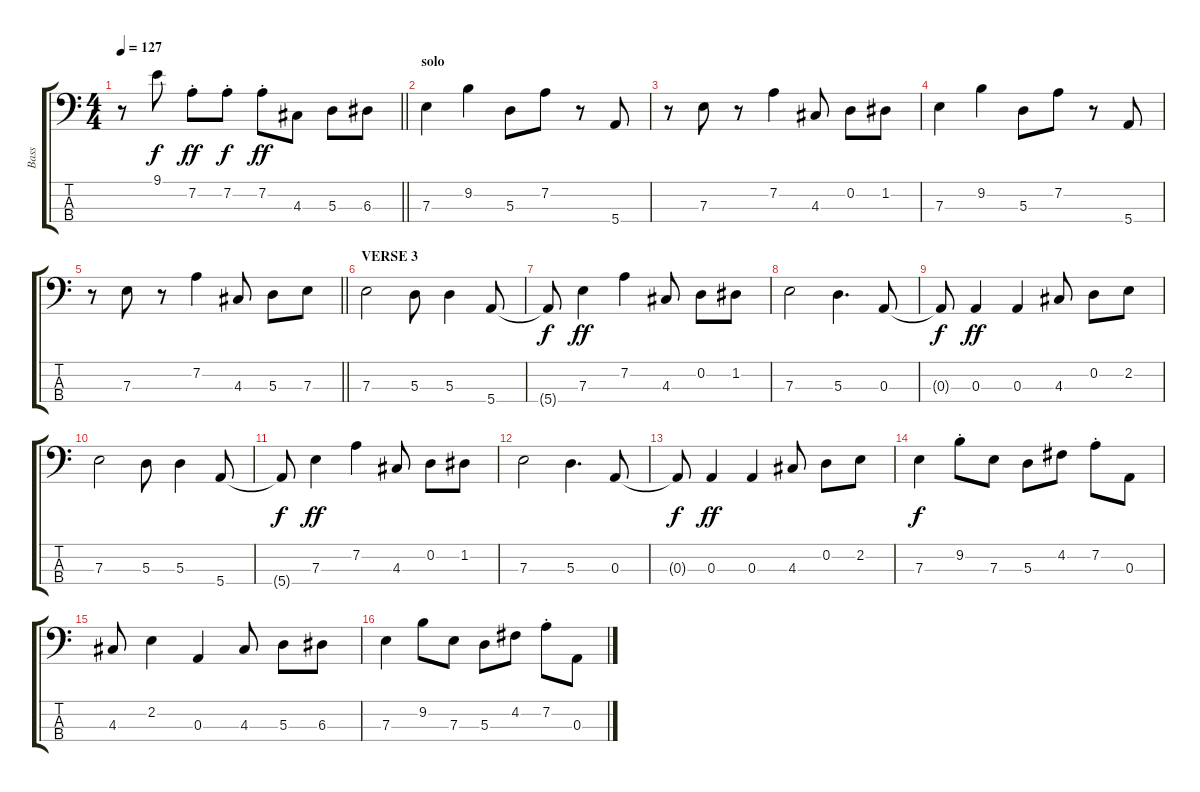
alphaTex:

\track ("Bass" "Bass") {instrument electricbasspick}
\staff {score tabs}
\tuning (G2 D2 A1 E1) {hide}
\ts (4 4)
\tempo 127
\clef f4
\barLineRight lightlight
\ks c
r.8{dy f} 9.1.8 7.2{st}.8{dy ff} 7.2{st}.8{dy f} 7.2{st}.8{dy ff} 4.3.8 5.3.8 6.3.8 |
\section ("" "solo")
7.3.4 9.2.4 5.3.8 7.2.8 r.8 5.4.8 |
r.8 7.3.8 r.8 7.2.4 4.3.8 0.2.8 1.2.8 |
7.3.4 9.2.4 5.3.8 7.2.8 r.8 5.4.8 |
\barLineRight lightlight
r.8 7.3.8 r.8 7.2.4 4.3.8 5.3.8 7.3.8 |
\section ("" "VERSE 3")
7.3.2 5.3.8 5.3.4 5.4.8 |
5.4{t}.8{dy f} 7.3.4{dy ff} 7.2.4 4.3.8 0.2.8 1.2.8 |
7.3.2 5.3.4{d} 0.3.8 |
0.3{t}.8{dy f} 0.3.4{dy ff} 0.3.4 4.3.8 0.2.8 2.2.8 |
7.3.2 5.3.8 5.3.4 5.4.8 |
5.4{t}.8{dy f} 7.3.4{dy ff} 7.2.4 4.3.8 0.2.8 1.2.8 |
7.3.2 5.3.4{d} 0.3.8 |
0.3{t}.8{dy f} 0.3.4{dy ff} 0.3.4 4.3.8 0.2.8 2.2.8 |
7.3.4{dy f} 9.2{st}.8 7.3.8 5.3.8 4.2.8 7.2{st}.8 0.3.8 |
4.3.8 2.2.4 0.3.4 4.3.8 5.3.8 6.3.8 |
7.3.4 9.2.8 7.3.8 5.3.8 4.2.8 7.2{st}.8 0.3.8
